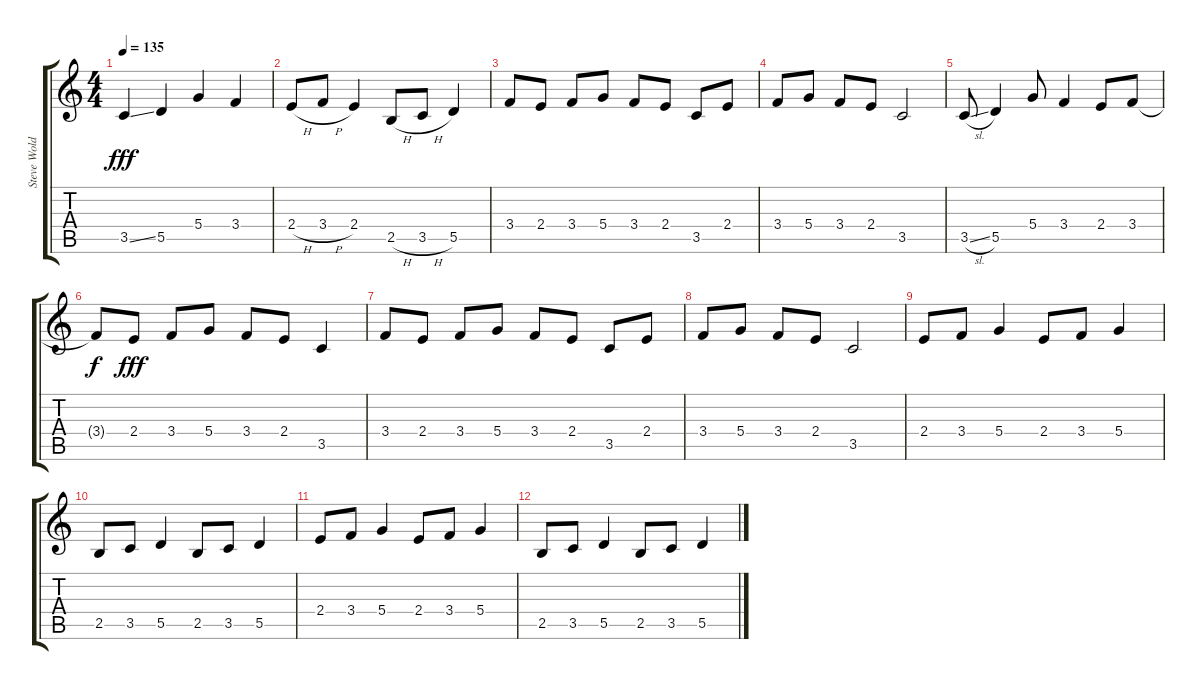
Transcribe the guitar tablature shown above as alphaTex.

\track ("Steve Wold" "Steve Wold") {instrument electricguitarclean}
\staff {score tabs}
\tuning (E4 B3 G3 D3 A2 E2) {hide}
\ts (4 4)
\tempo 135
\clef g2
\ks c
3.5{ss}.4{dy fff} 5.5.4 5.4.4 3.4.4 |
2.4{h}.8 3.4{h}.8 2.4.4 2.5{h}.8 3.5{h}.8 5.5.4 |
3.4.8 2.4.8 3.4.8 5.4.8 3.4.8 2.4.8 3.5.8 2.4.8 |
3.4.8 5.4.8 3.4.8 2.4.8 3.5.2 |
3.5{sl}.8 5.5.4 5.4.8 3.4.4 2.4.8 3.4.8 |
3.4{t}.8{dy f} 2.4.8{dy fff} 3.4.8 5.4.8 3.4.8 2.4.8 3.5.4 |
3.4.8 2.4.8 3.4.8 5.4.8 3.4.8 2.4.8 3.5.8 2.4.8 |
3.4.8 5.4.8 3.4.8 2.4.8 3.5.2 |
2.4.8 3.4.8 5.4.4 2.4.8 3.4.8 5.4.4 |
2.5.8 3.5.8 5.5.4 2.5.8 3.5.8 5.5.4 |
2.4.8 3.4.8 5.4.4 2.4.8 3.4.8 5.4.4 |
2.5.8 3.5.8 5.5.4 2.5.8 3.5.8 5.5.4
